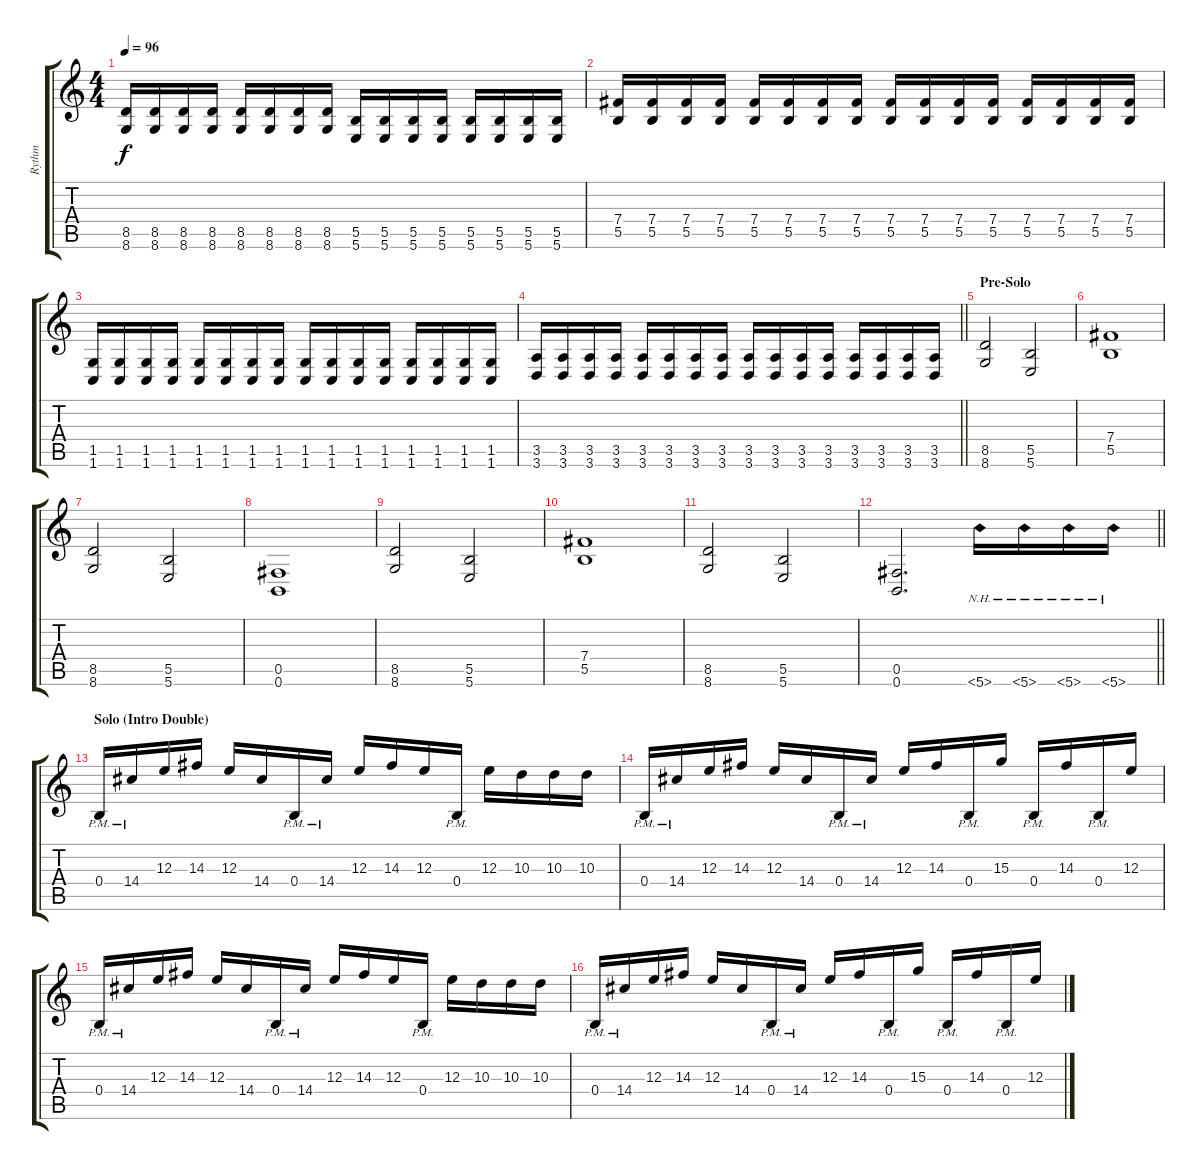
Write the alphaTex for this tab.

\track ("Rythm" "Rythm") {instrument distortionguitar}
\staff {score tabs}
\tuning (Db4 Ab3 E3 B2 Gb2 B1) {hide}
\ts (4 4)
\tempo 96
\clef g2
\ks c
(8.5 8.6).16{dy f} (8.5 8.6).16 (8.5 8.6).16 (8.5 8.6).16 (8.5 8.6).16 (8.5 8.6).16 (8.5 8.6).16 (8.5 8.6).16 (5.5 5.6).16 (5.5 5.6).16 (5.5 5.6).16 (5.5 5.6).16 (5.5 5.6).16 (5.5 5.6).16 (5.5 5.6).16 (5.5 5.6).16 |
(7.4 5.5).16 (7.4 5.5).16 (7.4 5.5).16 (7.4 5.5).16 (7.4 5.5).16 (7.4 5.5).16 (7.4 5.5).16 (7.4 5.5).16 (7.4 5.5).16 (7.4 5.5).16 (7.4 5.5).16 (7.4 5.5).16 (7.4 5.5).16 (7.4 5.5).16 (7.4 5.5).16 (7.4 5.5).16 |
(1.5 1.6).16 (1.5 1.6).16 (1.5 1.6).16 (1.5 1.6).16 (1.5 1.6).16 (1.5 1.6).16 (1.5 1.6).16 (1.5 1.6).16 (1.5 1.6).16 (1.5 1.6).16 (1.5 1.6).16 (1.5 1.6).16 (1.5 1.6).16 (1.5 1.6).16 (1.5 1.6).16 (1.5 1.6).16 |
\barLineRight lightlight
(3.5 3.6).16 (3.5 3.6).16 (3.5 3.6).16 (3.5 3.6).16 (3.5 3.6).16 (3.5 3.6).16 (3.5 3.6).16 (3.5 3.6).16 (3.5 3.6).16 (3.5 3.6).16 (3.5 3.6).16 (3.5 3.6).16 (3.5 3.6).16 (3.5 3.6).16 (3.5 3.6).16 (3.5 3.6).16 |
\section ("" "Pre-Solo")
(8.5 8.6).2{balance 8} (5.5 5.6).2 |
(7.4 5.5).1 |
(8.5 8.6).2 (5.5 5.6).2 |
(0.5 0.6).1 |
(8.5 8.6).2 (5.5 5.6).2 |
(7.4 5.5).1 |
(8.5 8.6).2 (5.5 5.6).2 |
\barLineRight lightlight
(0.5 0.6).2{d} 5.6{nh}.16 5.6{nh}.16 5.6{nh}.16 5.6{nh}.16 |
\section ("" "Solo (Intro Double)")
0.4{pm}.16{balance 16} 14.4{pm}.16 12.3.16 14.3.16 12.3.16 14.4.16 0.4{pm}.16 14.4{pm}.16 12.3.16 14.3.16 12.3.16 0.4{pm}.16 12.3.16 10.3.16 10.3.16 10.3.16 |
0.4{pm}.16 14.4{pm}.16 12.3.16 14.3.16 12.3.16 14.4.16 0.4{pm}.16 14.4{pm}.16 12.3.16 14.3.16 0.4{pm}.16 15.3.16 0.4{pm}.16 14.3.16 0.4{pm}.16 12.3.16 |
0.4{pm}.16 14.4{pm}.16 12.3.16 14.3.16 12.3.16 14.4.16 0.4{pm}.16 14.4{pm}.16 12.3.16 14.3.16 12.3.16 0.4{pm}.16 12.3.16 10.3.16 10.3.16 10.3.16 |
0.4{pm}.16 14.4{pm}.16 12.3.16 14.3.16 12.3.16 14.4.16 0.4{pm}.16 14.4{pm}.16 12.3.16 14.3.16 0.4{pm}.16 15.3.16 0.4{pm}.16 14.3.16 0.4{pm}.16 12.3.16
